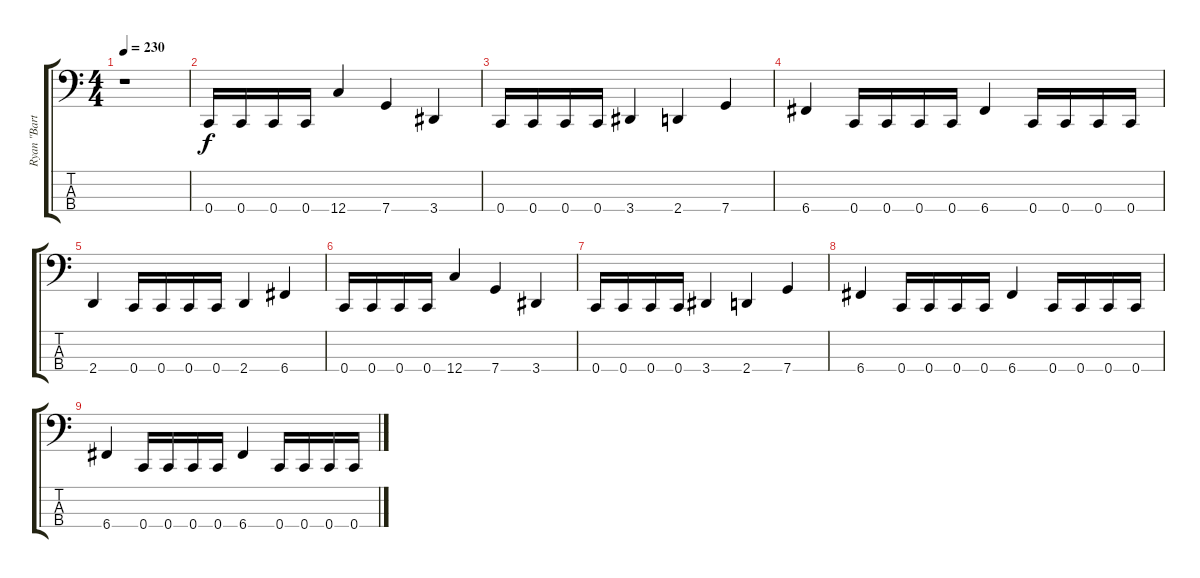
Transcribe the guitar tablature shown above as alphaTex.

\track ("Ryan \"Bart\" Williams" "Ryan \"Bart") {instrument slapbass1}
\staff {score tabs}
\tuning (Eb2 Bb1 F1 C1) {hide}
\ts (4 4)
\tempo 230
\clef f4
\ks c
r.1{dy f instrument slapbass1} |
0.4.16 0.4.16 0.4.16 0.4.16 12.4.4 7.4.4 3.4.4 |
0.4.16 0.4.16 0.4.16 0.4.16 3.4.4 2.4.4 7.4.4 |
6.4.4 0.4.16 0.4.16 0.4.16 0.4.16 6.4.4 0.4.16 0.4.16 0.4.16 0.4.16 |
2.4.4 0.4.16 0.4.16 0.4.16 0.4.16 2.4.4 6.4.4 |
0.4.16 0.4.16 0.4.16 0.4.16 12.4.4 7.4.4 3.4.4 |
0.4.16 0.4.16 0.4.16 0.4.16 3.4.4 2.4.4 7.4.4 |
6.4.4 0.4.16 0.4.16 0.4.16 0.4.16 6.4.4 0.4.16 0.4.16 0.4.16 0.4.16 |
6.4.4 0.4.16 0.4.16 0.4.16 0.4.16 6.4.4 0.4.16 0.4.16 0.4.16 0.4.16
